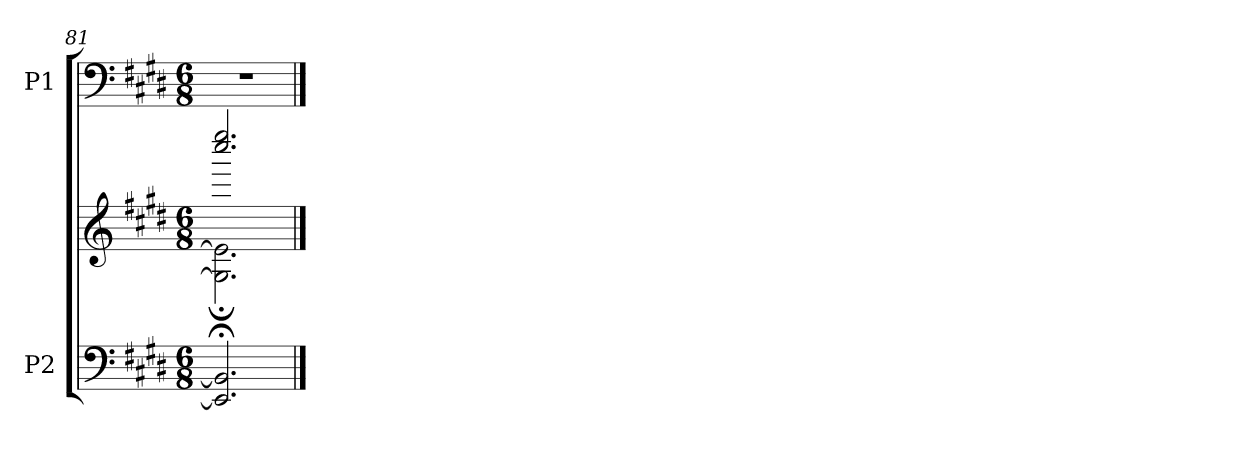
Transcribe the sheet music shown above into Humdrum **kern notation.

**kern	**kern	**kern
*part2	*part2	*part1
*staff3	*staff2	*staff1
*I"P2	*	*I"P1
*clefF4	*clefG2	*clefF4
*k[f#c#g#d#]	*k[f#c#g#d#]	*k[f#c#g#d#]
*E:	*E:	*E:
*M6/8	*M6/8	*M6/8
=81	=81	=81
*	*^	*
!	!	!	!LO:N:vis=1
2.EEi/]; 2.BBi];	2.cccc#i/ 2.eeeei	2.G#i\]; 2.ei];	2.r
*	*v	*v	*
==	==	==
*-	*-	*-
